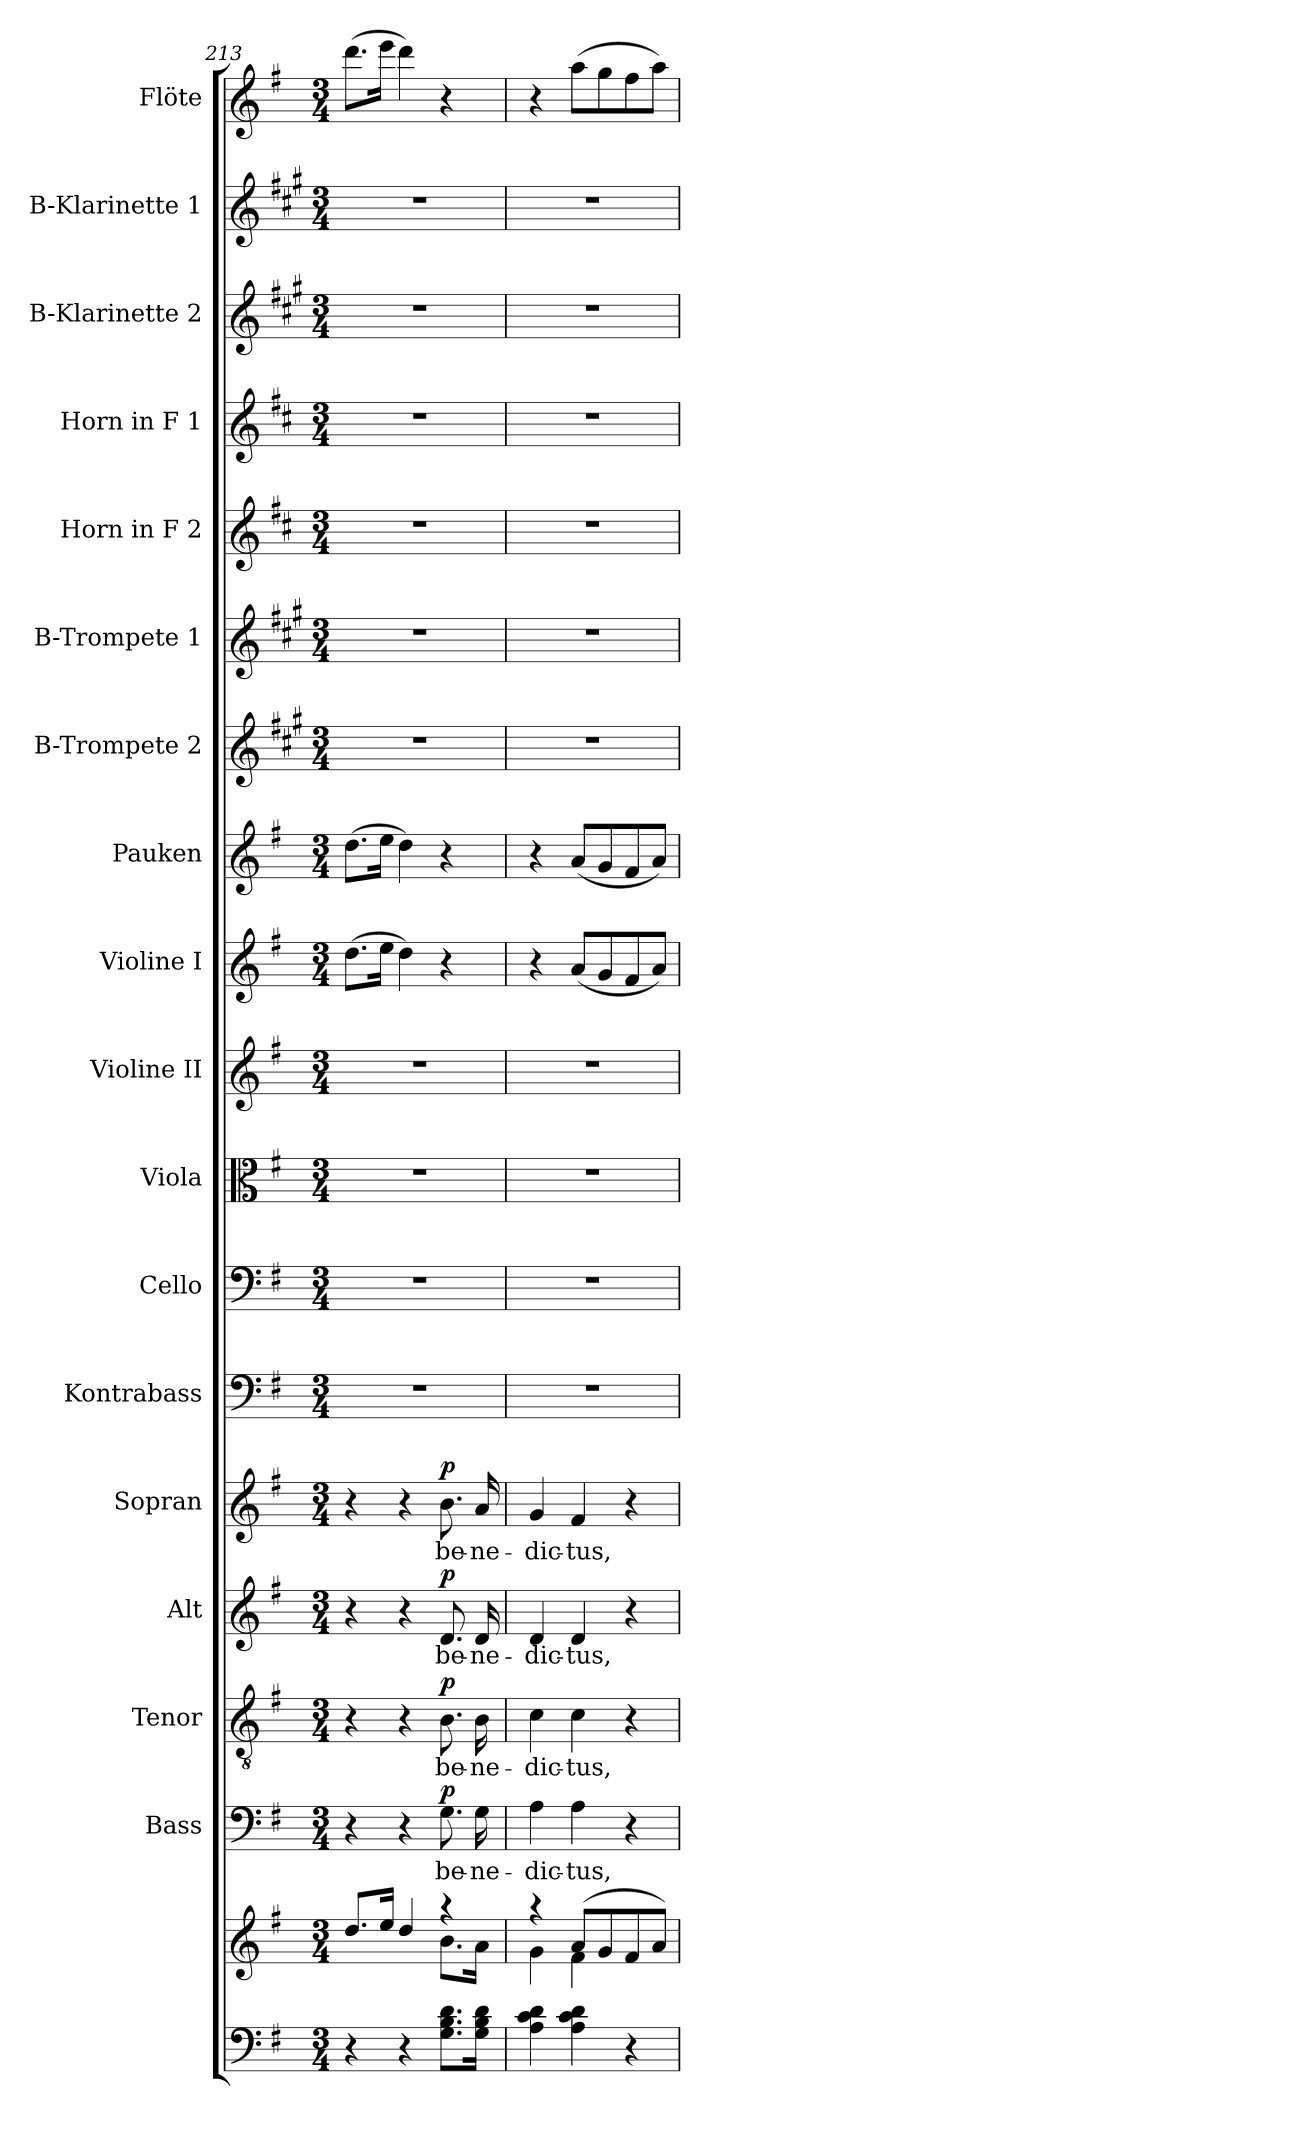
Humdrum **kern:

**kern	**kern	**kern	**text	**dynam	**kern	**text	**dynam	**kern	**text	**dynam	**kern	**text	**dynam	**kern	**kern	**kern	**kern	**kern	**kern	**kern	**kern	**kern	**kern	**kern	**kern	**kern
*part18	*part18	*part17	*part17	*part17	*part16	*part16	*part16	*part15	*part15	*part15	*part14	*part14	*part14	*part13	*part12	*part11	*part10	*part9	*part8	*part7	*part6	*part5	*part4	*part3	*part2	*part1
*staff19	*staff18	*staff17	*staff17	*staff17	*staff16	*staff16	*staff16	*staff15	*staff15	*staff15	*staff14	*staff14	*staff14	*staff13	*staff12	*staff11	*staff10	*staff9	*staff8	*staff7	*staff6	*staff5	*staff4	*staff3	*staff2	*staff1
*	*	*I"Bass	*	*	*I"Tenor	*	*	*I"Alt	*	*	*I"Sopran	*	*	*I"Kontrabass	*I"Cello	*I"Viola	*I"Violine II	*I"Violine I	*I"Pauken	*I"B-Trompete 2	*I"B-Trompete 1	*I"Horn in F 2	*I"Horn in F 1	*I"B-Klarinette 2	*I"B-Klarinette 1	*I"Flöte
*	*	*I'B.	*	*	*I'T.	*	*	*I'A.	*	*	*I'S.	*	*	*I'Kb.	*	*I'Vla.	*I'Vl. II	*I'Vl. I	*I'Pk.	*I'Trp. 2	*I'Trp. 1	*	*	*I'Kl. 2	*I'Kl. 1	*I'Fl.
*clefF4	*clefG2	*clefF4	*	*	*clefGv2	*	*	*clefG2	*	*	*clefG2	*	*	*clefF4	*clefF4	*clefC3	*clefG2	*clefG2	*clefG2	*clefG2	*clefG2	*clefG2	*clefG2	*clefG2	*clefG2	*clefG2
*	*	*	*	*	*	*	*	*	*	*	*	*	*	*ITrd7c12	*	*	*	*	*	*ITrd1c2	*ITrd1c2	*ITrd4c7	*ITrd4c7	*ITrd1c2	*ITrd1c2	*
*k[f#]	*k[f#]	*k[f#]	*	*	*k[f#]	*	*	*k[f#]	*	*	*k[f#]	*	*	*k[f#]	*k[f#]	*k[f#]	*k[f#]	*k[f#]	*k[f#]	*k[f#]	*k[f#]	*k[f#]	*k[f#]	*k[f#]	*k[f#]	*k[f#]
*G:	*G:	*G:	*	*	*G:	*	*	*G:	*	*	*G:	*	*	*G:	*G:	*G:	*G:	*G:	*G:	*G:	*G:	*G:	*G:	*G:	*G:	*G:
*M3/4	*M3/4	*M3/4	*	*	*M3/4	*	*	*M3/4	*	*	*M3/4	*	*	*M3/4	*M3/4	*M3/4	*M3/4	*M3/4	*M3/4	*M3/4	*M3/4	*M3/4	*M3/4	*M3/4	*M3/4	*M3/4
=213	=213	=213	=213	=213	=213	=213	=213	=213	=213	=213	=213	=213	=213	=213	=213	=213	=213	=213	=213	=213	=213	=213	=213	=213	=213	=213
*	*^	*	*	*	*	*	*	*	*	*	*	*	*	*	*	*	*	*	*	*	*	*	*	*	*	*
4r	8.dd/L	2ryy	4r	.	.	4r	.	.	4r	.	.	4r	.	.	2.r	2.r	2.r	2.r	(>8.dd\L	(>8.dd\L	2.r	2.r	2.r	2.r	2.r	2.r	(>8.ddd\L
.	16ee/Jk	.	.	.	.	.	.	.	.	.	.	.	.	.	.	.	.	.	16ee\Jk	16ee\Jk	.	.	.	.	.	.	16eee\Jk
4r	4dd/	.	4r	.	.	4r	.	.	4r	.	.	4r	.	.	.	.	.	.	4dd\)	4dd\)	.	.	.	.	.	.	4ddd\)
!	!	!	!	!LO:LY:b	!LO:DY:a	!	!LO:LY:b	!LO:DY:a	!	!LO:LY:b	!LO:DY:a	!	!LO:LY:b	!LO:DY:a	!	!	!	!	!	!	!	!	!	!	!	!	!
8.G\ 8.B\ 8.d\L	4rgg	8.b\L	8.G\	be-	p	8.B\	be-	p	8.d/	be-	p	8.b\	be-	p	.	.	.	.	4r	4r	.	.	.	.	.	.	4r
!	!	!	!	!LO:LY:b	!	!	!LO:LY:b	!	!	!LO:LY:b	!	!	!LO:LY:b	!	!	!	!	!	!	!	!	!	!	!	!	!	!
16G\ 16B\ 16d\Jk	.	16a\Jk	16G\	-ne-	.	16B\	-ne-	.	16d/	-ne-	.	16a/	-ne-	.	.	.	.	.	.	.	.	.	.	.	.	.	.
=214	=214	=214	=214	=214	=214	=214	=214	=214	=214	=214	=214	=214	=214	=214	=214	=214	=214	=214	=214	=214	=214	=214	=214	=214	=214	=214	=214
!	!	!	!	!LO:LY:b	!	!	!LO:LY:b	!	!	!LO:LY:b	!	!	!LO:LY:b	!	!	!	!	!	!	!	!	!	!	!	!	!	!
4A\ 4c\ 4d\	4rgg	4g\	4A\	-dic-	.	4c\	-dic-	.	4d/	-dic-	.	4g/	-dic-	.	2.r	2.r	2.r	2.r	4r	4r	2.r	2.r	2.r	2.r	2.r	2.r	4r
!	!	!	!	!LO:LY:b	!	!	!LO:LY:b	!	!	!LO:LY:b	!	!	!LO:LY:b	!	!	!	!	!	!	!	!	!	!	!	!	!	!
4A\ 4c\ 4d\	(>8a/L	4f#\	4A\	-tus,	.	4c\	-tus,	.	4d/	-tus,	.	4f#/	-tus,	.	.	.	.	.	(<8a/L	(<8a/L	.	.	.	.	.	.	(>8aa\L
.	8g/	.	.	.	.	.	.	.	.	.	.	.	.	.	.	.	.	.	8g/	8g/	.	.	.	.	.	.	8gg\
4r	8f#/	4ryy	4r	.	.	4r	.	.	4r	.	.	4r	.	.	.	.	.	.	8f#/	8f#/	.	.	.	.	.	.	8ff#\
.	8a/J)	.	.	.	.	.	.	.	.	.	.	.	.	.	.	.	.	.	8a/J)	8a/J)	.	.	.	.	.	.	8aa\J)
*	*v	*v	*	*	*	*	*	*	*	*	*	*	*	*	*	*	*	*	*	*	*	*	*	*	*	*	*
=	=	=	=	=	=	=	=	=	=	=	=	=	=	=	=	=	=	=	=	=	=	=	=	=	=	=
*-	*-	*-	*-	*-	*-	*-	*-	*-	*-	*-	*-	*-	*-	*-	*-	*-	*-	*-	*-	*-	*-	*-	*-	*-	*-	*-
